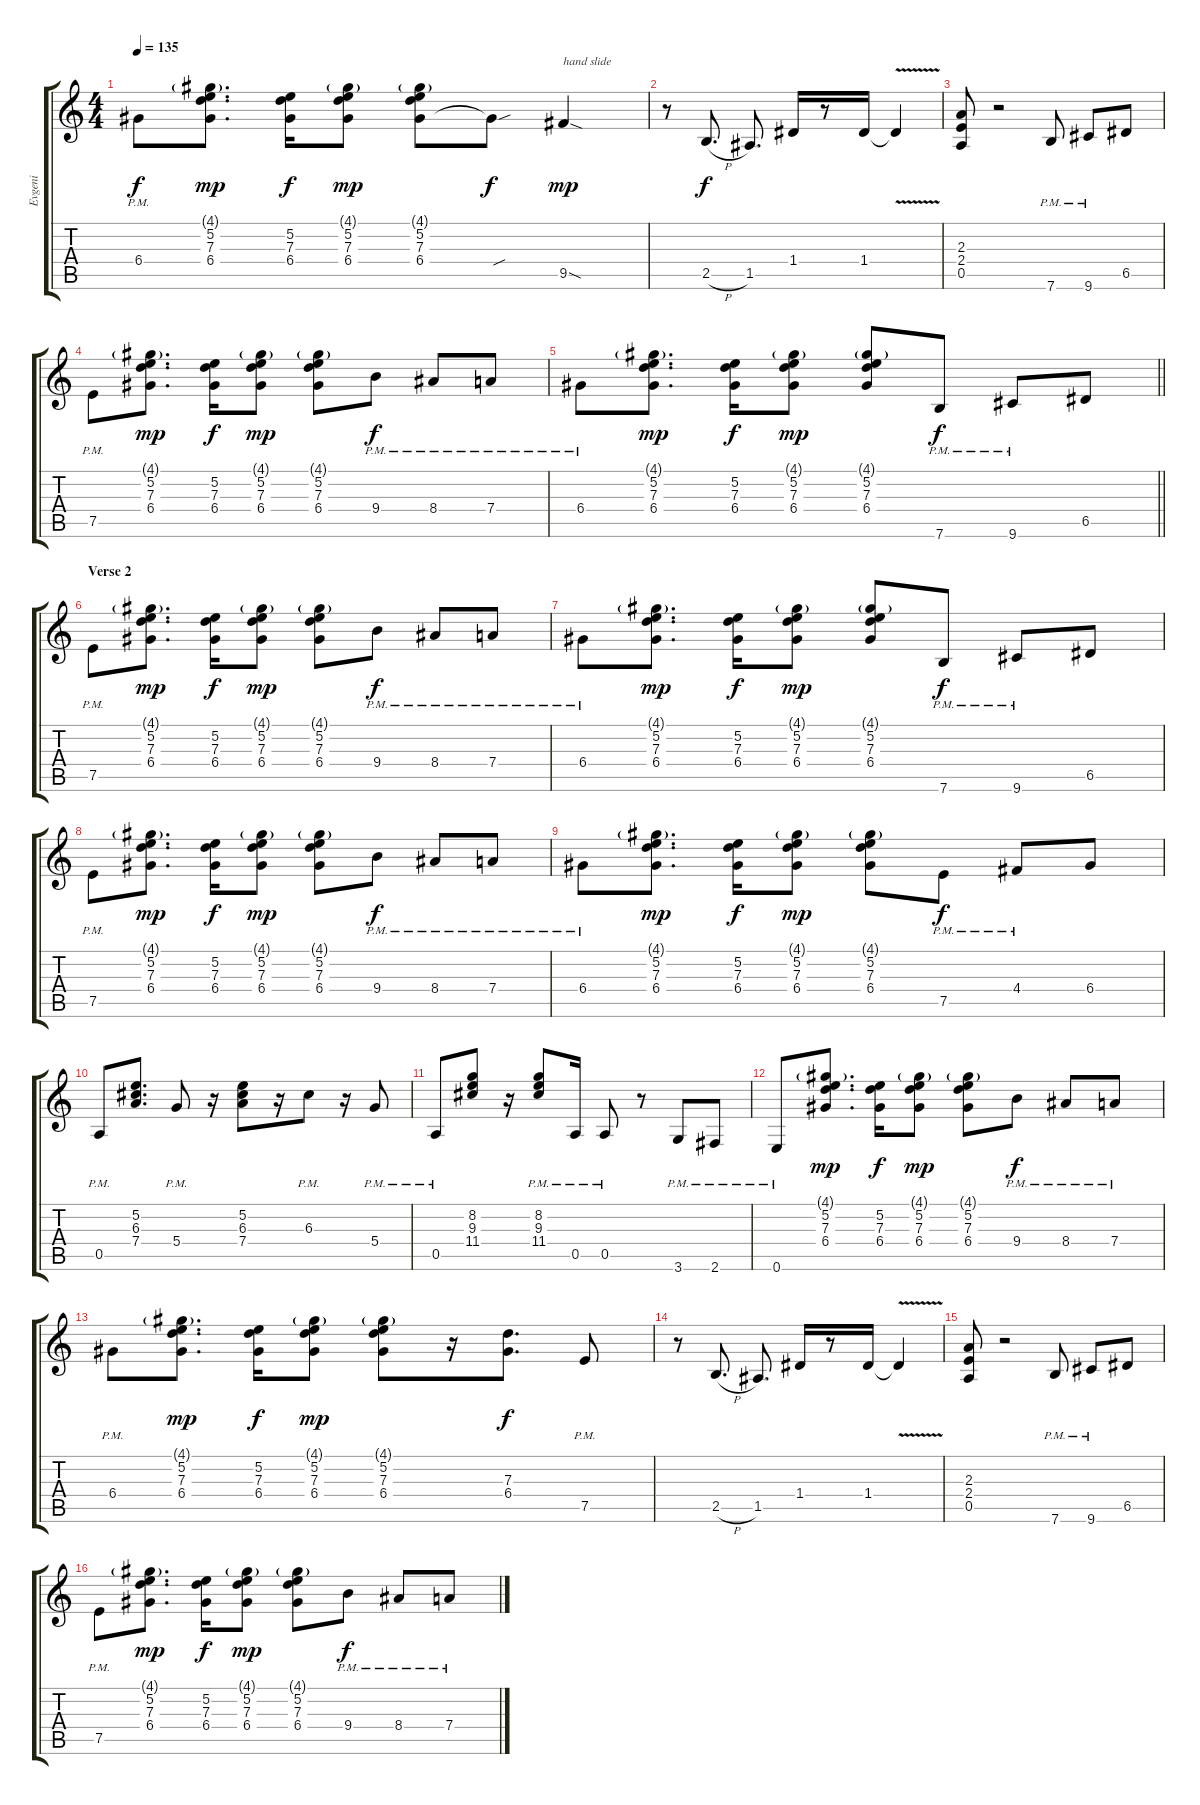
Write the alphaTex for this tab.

\track ("Evgeni" "Evgeni") {instrument electricguitarjazz}
\staff {score tabs}
\tuning (E4 B3 G3 D3 A2 E2) {hide}
\ts (4 4)
\tempo 135
\clef g2
\ks c
6.4{pm}.8{dy f} (4.1{g} 5.2 7.3 6.4).8{d dy mp} (5.2 7.3 6.4).16{dy f} (4.1{g} 5.2 7.3 6.4).8{dy mp} (4.1{g} 5.2 7.3 6.4).8 6.4{sou t}.8{dy f} 9.5{sod}.4{txt "hand slide" dy mp} |
r.8 2.5{h}.8{d dy f} 1.5.8{d} 1.4.16 r.8 1.4.16 1.4{v t}.4 |
(2.3 2.4 0.5).8 r.2 7.6{pm}.8 9.6{pm}.8 6.5.8 |
7.5{pm}.8 (4.1{g} 5.2 7.3 6.4).8{d dy mp} (5.2 7.3 6.4).16{dy f} (4.1{g} 5.2 7.3 6.4).8{dy mp} (4.1{g} 5.2 7.3 6.4).8 9.4{pm}.8{dy f} 8.4{pm}.8 7.4{pm}.8 |
\barLineRight lightlight
6.4{pm}.8 (4.1{g} 5.2 7.3 6.4).8{d dy mp} (5.2 7.3 6.4).16{dy f} (4.1{g} 5.2 7.3 6.4).8{dy mp} (4.1{g} 5.2 7.3 6.4).8 7.6{pm}.8{dy f} 9.6{pm}.8 6.5.8 |
\section ("" "Verse 2")
7.5{pm}.8 (4.1{g} 5.2 7.3 6.4).8{d dy mp} (5.2 7.3 6.4).16{dy f} (4.1{g} 5.2 7.3 6.4).8{dy mp} (4.1{g} 5.2 7.3 6.4).8 9.4{pm}.8{dy f} 8.4{pm}.8 7.4{pm}.8 |
6.4{pm}.8 (4.1{g} 5.2 7.3 6.4).8{d dy mp} (5.2 7.3 6.4).16{dy f} (4.1{g} 5.2 7.3 6.4).8{dy mp} (4.1{g} 5.2 7.3 6.4).8 7.6{pm}.8{dy f} 9.6{pm}.8 6.5.8 |
7.5{pm}.8 (4.1{g} 5.2 7.3 6.4).8{d dy mp} (5.2 7.3 6.4).16{dy f} (4.1{g} 5.2 7.3 6.4).8{dy mp} (4.1{g} 5.2 7.3 6.4).8 9.4{pm}.8{dy f} 8.4{pm}.8 7.4{pm}.8 |
6.4{pm}.8 (4.1{g} 5.2 7.3 6.4).8{d dy mp} (5.2 7.3 6.4).16{dy f} (4.1{g} 5.2 7.3 6.4).8{dy mp} (4.1{g} 5.2 7.3 6.4).8 7.5{pm}.8{dy f} 4.4{pm}.8 6.4.8 |
0.5{pm}.8 (5.2 6.3 7.4).8{d} 5.4{pm}.8 r.16 (5.2 6.3 7.4).8 r.16 6.3{pm}.8 r.16 5.4{pm}.8 |
0.5{pm}.8 (8.2 9.3 11.4).8 r.16 (8.2{pm} 9.3{pm} 11.4{pm}).8 0.5{pm}.16 0.5{pm}.8 r.8 3.6{pm}.8 2.6{pm}.8 |
0.6{pm}.8 (4.1{g} 5.2 7.3 6.4).8{d dy mp} (5.2 7.3 6.4).16{dy f} (4.1{g} 5.2 7.3 6.4).8{dy mp} (4.1{g} 5.2 7.3 6.4).8 9.4{pm}.8{dy f} 8.4{pm}.8 7.4{pm}.8 |
6.4{pm}.8 (4.1{g} 5.2 7.3 6.4).8{d dy mp} (5.2 7.3 6.4).16{dy f} (4.1{g} 5.2 7.3 6.4).8{dy mp} (4.1{g} 5.2 7.3 6.4).8 r.16 (7.3 6.4).8{d dy f} 7.5{pm}.8 |
r.8 2.5{h}.8{d} 1.5.8{d} 1.4.16 r.8 1.4.16 1.4{v t}.4 |
(2.3 2.4 0.5).8 r.2 7.6{pm}.8 9.6{pm}.8 6.5.8 |
7.5{pm}.8 (4.1{g} 5.2 7.3 6.4).8{d dy mp} (5.2 7.3 6.4).16{dy f} (4.1{g} 5.2 7.3 6.4).8{dy mp} (4.1{g} 5.2 7.3 6.4).8 9.4{pm}.8{dy f} 8.4{pm}.8 7.4{pm}.8
